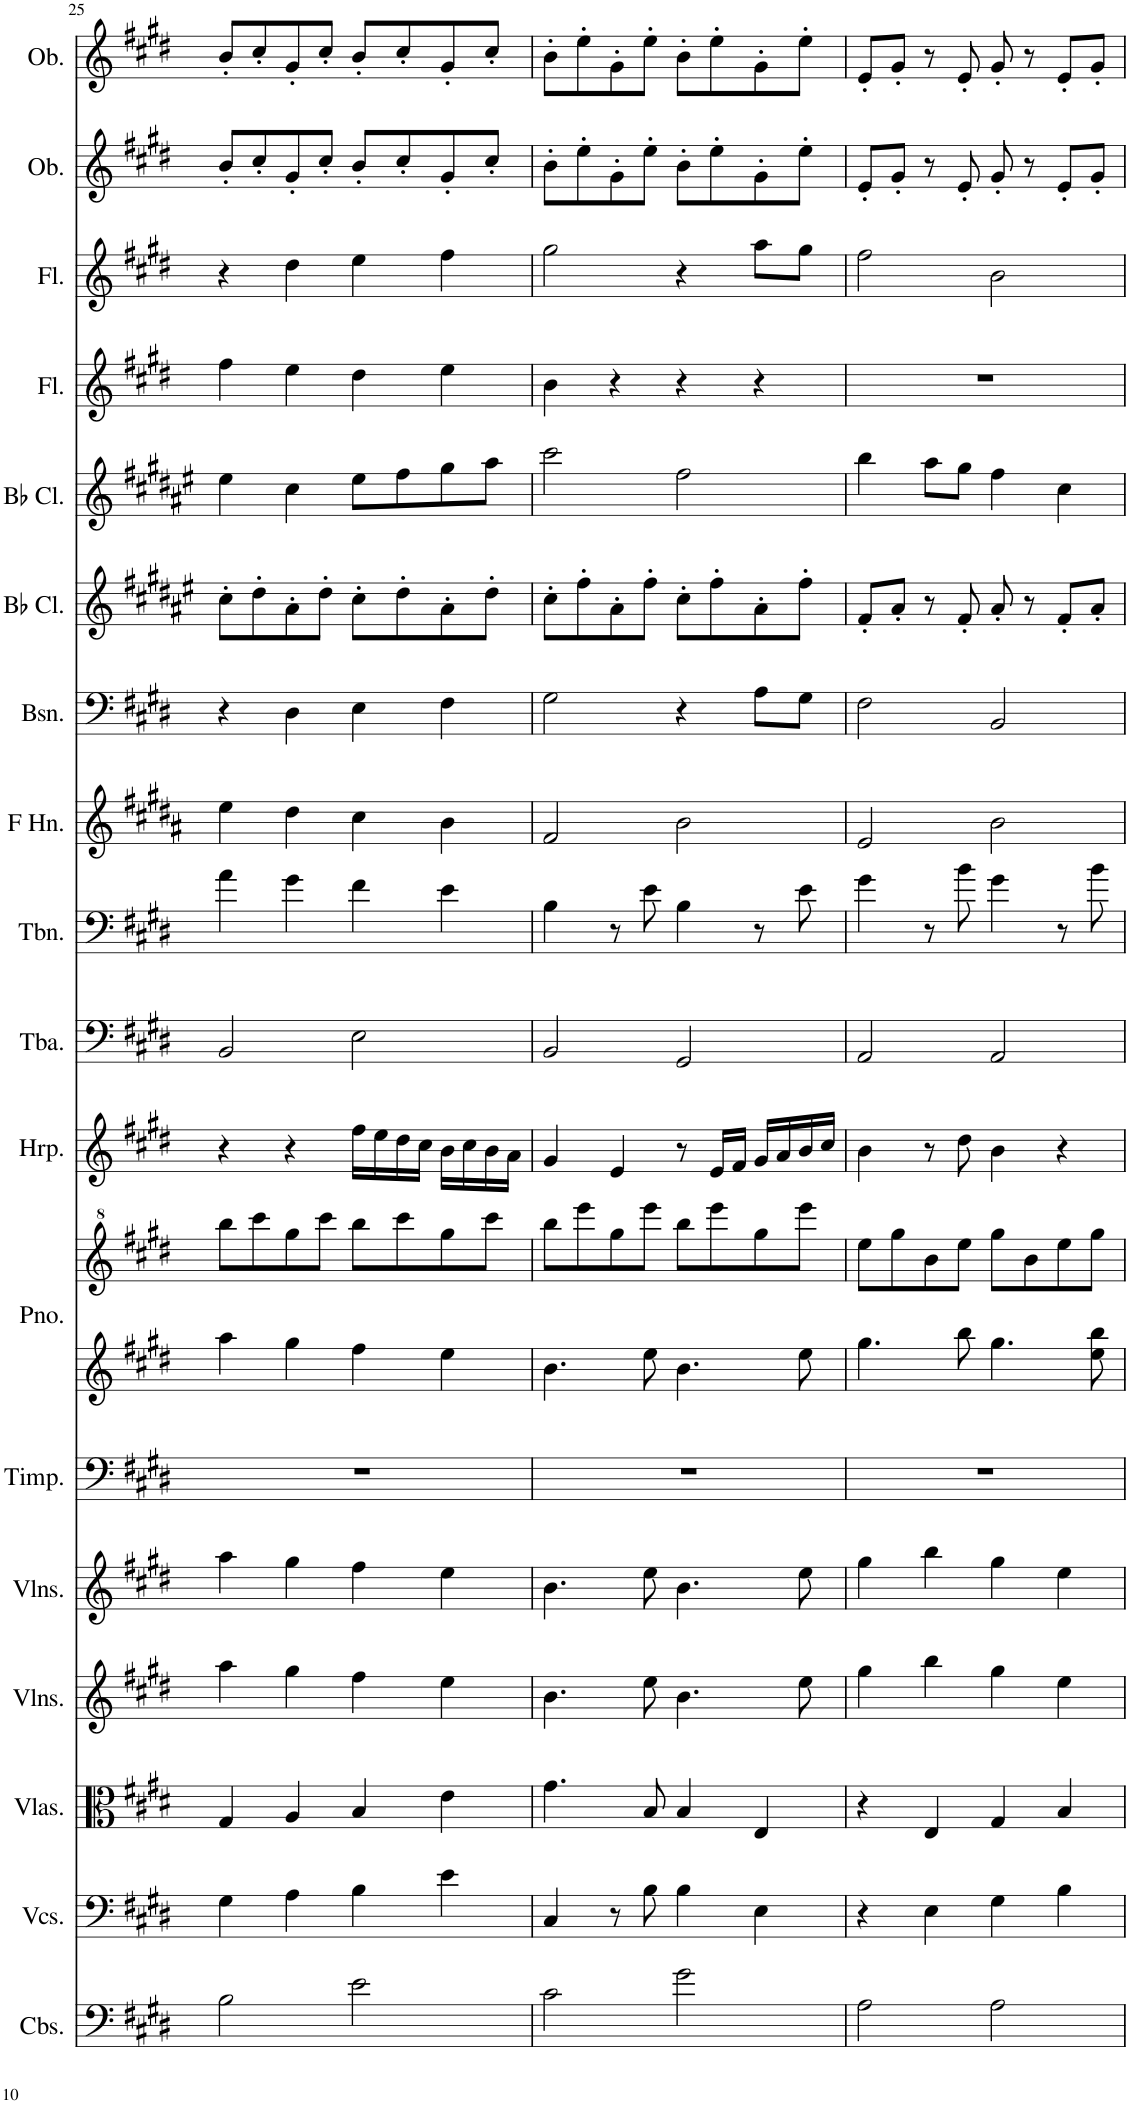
**kern	**kern	**kern	**kern	**kern	**kern	**kern	**kern	**kern	**kern	**kern	**kern	**kern	**kern	**kern	**kern	**kern	**kern	**kern
*part18	*part17	*part16	*part15	*part14	*part13	*part12	*part12	*part11	*part10	*part9	*part8	*part7	*part6	*part5	*part4	*part3	*part2	*part1
*staff19	*staff18	*staff17	*staff16	*staff15	*staff14	*staff13	*staff12	*staff11	*staff10	*staff9	*staff8	*staff7	*staff6	*staff5	*staff4	*staff3	*staff2	*staff1
*I"Contrabasses	*I"Violoncellos	*I"Violas	*I"Violins	*I"Violins	*I"Timpani	*I"Piano	*	*I"Harp	*I"Tuba	*I"Trombone	*I"Horn in F	*I"Bassoon	*I"Bb Clarinet	*I"Bb Clarinet	*I"Flute	*I"Flute	*I"Oboe	*I"Oboe
*I'Cbs.	*I'Vcs.	*I'Vlas.	*I'Vlns.	*I'Vlns.	*I'Timp.	*I'Pno.	*	*I'Hrp.	*I'Tba.	*I'Tbn.	*	*I'Bsn.	*I'Bb Cl.	*I'Bb Cl.	*I'Fl.	*I'Fl.	*I'Ob.	*I'Ob.
!!LO:PB:g=z
*clefF4	*clefF4	*clefC3	*clefG2	*clefG2	*clefF4	*clefG2	*clefG^2	*clefG2	*clefF4	*clefF4	*clefG2	*clefF4	*clefG2	*clefG2	*clefG2	*clefG2	*clefG2	*clefG2
*Trd7c12	*	*	*	*	*	*	*	*	*	*	*Trd4c7	*	*Trd1c2	*Trd1c2	*	*	*	*
*k[f#c#g#d#]	*k[f#c#g#d#]	*k[f#c#g#d#]	*k[f#c#g#d#]	*k[f#c#g#d#]	*k[f#c#g#d#]	*k[f#c#g#d#]	*k[f#c#g#d#]	*k[f#c#g#d#]	*k[f#c#g#d#]	*k[f#c#g#d#]	*k[f#c#g#d#a#]	*k[f#c#g#d#]	*k[f#c#g#d#a#e#]	*k[f#c#g#d#a#e#]	*k[f#c#g#d#]	*k[f#c#g#d#]	*k[f#c#g#d#]	*k[f#c#g#d#]
*M4/4	*M4/4	*M4/4	*M4/4	*M4/4	*M4/4	*M4/4	*M4/4	*M4/4	*M4/4	*M4/4	*M4/4	*M4/4	*M4/4	*M4/4	*M4/4	*M4/4	*M4/4	*M4/4
=25	=25	=25	=25	=25	=25	=25	=25	=25	=25	=25	=25	=25	=25	=25	=25	=25	=25	=25
2B\	4G#\	4G#/	4aa\	4aa\	1r	4aa\	8bbb\L	4r	2BB/	4a\	4ee\	4r	8cc#'\L	4ee#\	4ff#\	4r	8b'/L	8b'/L
.	.	.	.	.	.	.	8cccc#\	.	.	.	.	.	8dd#'\	.	.	.	8cc#'/	8cc#'/
.	4A\	4A/	4gg#\	4gg#\	.	4gg#\	8ggg#\	4r	.	4g#\	4dd#\	4D#\	8a#'\	4cc#\	4ee\	4dd#\	8g#'/	8g#'/
.	.	.	.	.	.	.	8cccc#\J	.	.	.	.	.	8dd#'\J	.	.	.	8cc#'/J	8cc#'/J
2e\	4B\	4B/	4ff#\	4ff#\	.	4ff#\	8bbb\L	16ff#\LL	2E\	4f#\	4cc#\	4E\	8cc#'\L	8ee#\L	4dd#\	4ee\	8b'/L	8b'/L
.	.	.	.	.	.	.	.	16ee\	.	.	.	.	.	.	.	.	.	.
.	.	.	.	.	.	.	8cccc#\	16dd#\	.	.	.	.	8dd#'\	8ff#\	.	.	8cc#'/	8cc#'/
.	.	.	.	.	.	.	.	16cc#\JJ	.	.	.	.	.	.	.	.	.	.
.	4e\	4e\	4ee\	4ee\	.	4ee\	8ggg#\	16b\LL	.	4e\	4b\	4F#\	8a#'\	8gg#\	4ee\	4ff#\	8g#'/	8g#'/
.	.	.	.	.	.	.	.	16cc#\	.	.	.	.	.	.	.	.	.	.
.	.	.	.	.	.	.	8cccc#\J	16b\	.	.	.	.	8dd#'\J	8aa#\J	.	.	8cc#'/J	8cc#'/J
.	.	.	.	.	.	.	.	16a\JJ	.	.	.	.	.	.	.	.	.	.
=26	=26	=26	=26	=26	=26	=26	=26	=26	=26	=26	=26	=26	=26	=26	=26	=26	=26	=26
2c#\	4C#/	4.g#\	4.b\	4.b\	1r	4.b\	8bbb\L	4g#/	2BB/	4B\	2f#/	2G#\	8cc#'\L	2ccc#\	4b\	2gg#\	8b'\L	8b'\L
.	.	.	.	.	.	.	8eeee\	.	.	.	.	.	8ff#'\	.	.	.	8ee'\	8ee'\
.	8r	.	.	.	.	.	8ggg#\	4e/	.	8r	.	.	8a#'\	.	4r	.	8g#'\	8g#'\
.	8B\	8B/	8ee\	8ee\	.	8ee\	8eeee\J	.	.	8e\	.	.	8ff#'\J	.	.	.	8ee'\J	8ee'\J
2g#\	4B\	4B/	4.b\	4.b\	.	4.b\	8bbb\L	8r	2GG#/	4B\	2b\	4r	8cc#'\L	2ff#\	4r	4r	8b'\L	8b'\L
.	.	.	.	.	.	.	8eeee\	16e/LL	.	.	.	.	8ff#'\	.	.	.	8ee'\	8ee'\
.	.	.	.	.	.	.	.	16f#/JJ	.	.	.	.	.	.	.	.	.	.
.	4E\	4E/	.	.	.	.	8ggg#\	16g#/LL	.	8r	.	8A\L	8a#'\	.	4r	8aa\L	8g#'\	8g#'\
.	.	.	.	.	.	.	.	16a/	.	.	.	.	.	.	.	.	.	.
.	.	.	8ee\	8ee\	.	8ee\	8eeee\J	16b/	.	8e\	.	8G#\J	8ff#'\J	.	.	8gg#\J	8ee'\J	8ee'\J
.	.	.	.	.	.	.	.	16cc#/JJ	.	.	.	.	.	.	.	.	.	.
=27	=27	=27	=27	=27	=27	=27	=27	=27	=27	=27	=27	=27	=27	=27	=27	=27	=27	=27
2A\	4r	4r	4gg#\	4gg#\	1r	4.gg#\	8eee\L	4b\	2AA/	4g#\	2e/	2F#\	8f#'/L	4bb\	1r	2ff#\	8e'/L	8e'/L
.	.	.	.	.	.	.	8ggg#\	.	.	.	.	.	8a#'/J	.	.	.	8g#'/J	8g#'/J
.	4E\	4E/	4bb\	4bb\	.	.	8bb\	8r	.	8r	.	.	8r	8aa#\L	.	.	8r	8r
.	.	.	.	.	.	8bb\	8eee\J	8dd#\	.	8b\	.	.	8f#'/	8gg#\J	.	.	8e'/	8e'/
2A\	4G#\	4G#/	4gg#\	4gg#\	.	4.gg#\	8ggg#\L	4b\	2AA/	4g#\	2b\	2BB/	8a#'/	4ff#\	.	2b\	8g#'/	8g#'/
.	.	.	.	.	.	.	8bb\	.	.	.	.	.	8r	.	.	.	8r	8r
.	4B\	4B/	4ee\	4ee\	.	.	8eee\	4r	.	8r	.	.	8f#'/L	4cc#\	.	.	8e'/L	8e'/L
.	.	.	.	.	.	8ee\ 8bb\	8ggg#\J	.	.	8b\	.	.	8a#'/J	.	.	.	8g#'/J	8g#'/J
=	=	=	=	=	=	=	=	=	=	=	=	=	=	=	=	=	=	=
*-	*-	*-	*-	*-	*-	*-	*-	*-	*-	*-	*-	*-	*-	*-	*-	*-	*-	*-
